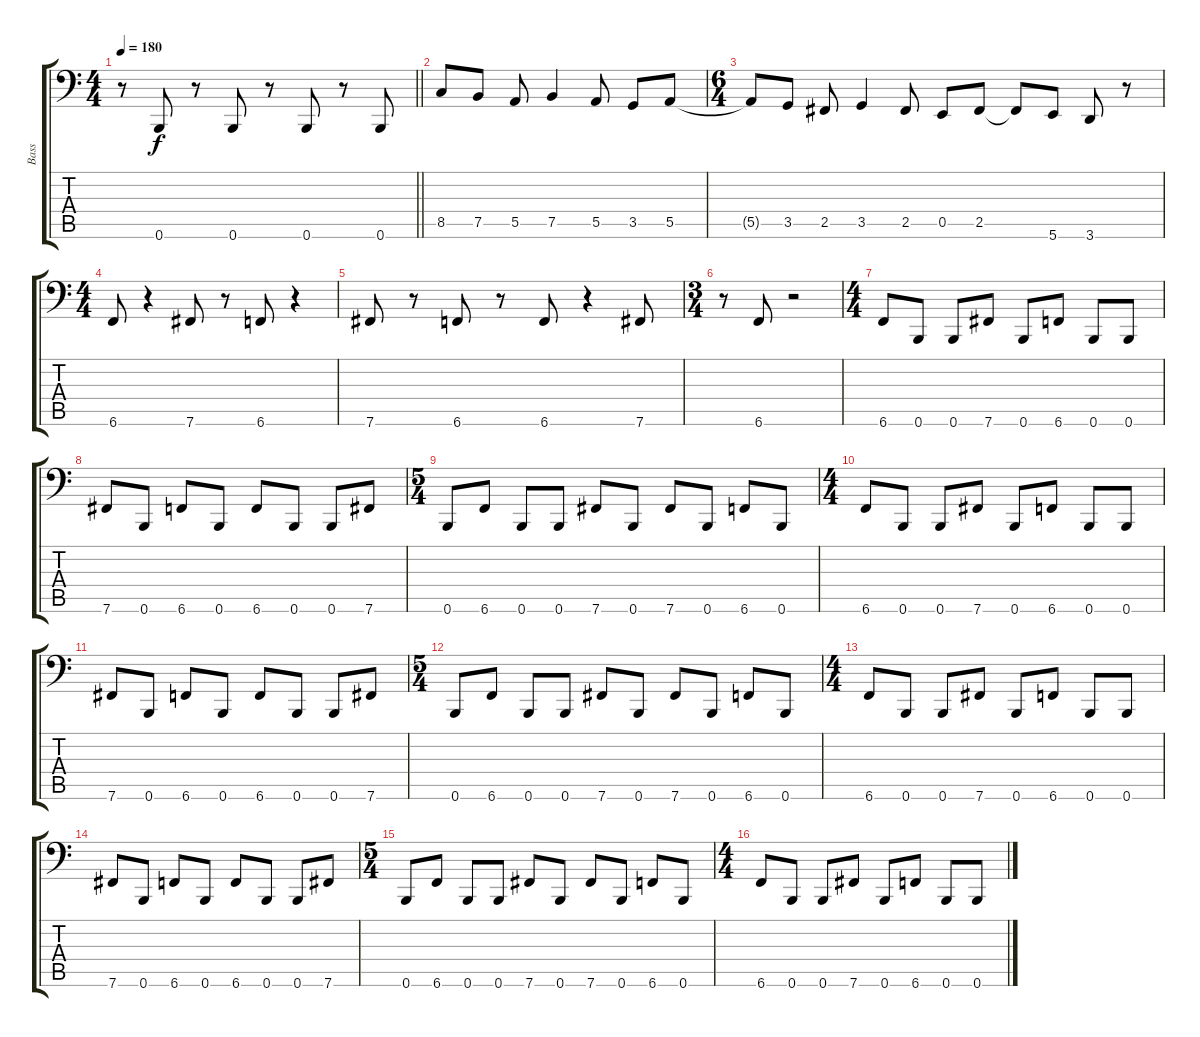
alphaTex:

\track ("Bass" "Bass") {instrument electricbassfinger}
\staff {score tabs}
\tuning (C3 G2 D2 A1 E1 B0) {hide}
\ts (4 4)
\tempo 180
\clef f4
\barLineRight lightlight
\ks c
r.8{dy f} 0.6.8 r.8 0.6.8 r.8 0.6.8 r.8 0.6.8 |
8.5.8 7.5.8 5.5.8 7.5.4 5.5.8 3.5.8 5.5.8 |
\ts (6 4)
5.5{t}.8 3.5.8 2.5.8 3.5.4 2.5.8 0.5.8 2.5.8 2.5{t}.8 5.6.8 3.6.8 r.8 |
\ts (4 4)
6.6.8 r.4 7.6.8 r.8 6.6.8 r.4 |
7.6.8 r.8 6.6.8 r.8 6.6.8 r.4 7.6.8 |
\ts (3 4)
r.8 6.6.8 r.2 |
\ts (4 4)
6.6.8 0.6.8 0.6.8 7.6.8 0.6.8 6.6.8 0.6.8 0.6.8 |
7.6.8 0.6.8 6.6.8 0.6.8 6.6.8 0.6.8 0.6.8 7.6.8 |
\ts (5 4)
0.6.8 6.6.8 0.6.8 0.6.8 7.6.8 0.6.8 7.6.8 0.6.8 6.6.8 0.6.8 |
\ts (4 4)
6.6.8 0.6.8 0.6.8 7.6.8 0.6.8 6.6.8 0.6.8 0.6.8 |
7.6.8 0.6.8 6.6.8 0.6.8 6.6.8 0.6.8 0.6.8 7.6.8 |
\ts (5 4)
0.6.8 6.6.8 0.6.8 0.6.8 7.6.8 0.6.8 7.6.8 0.6.8 6.6.8 0.6.8 |
\ts (4 4)
6.6.8 0.6.8 0.6.8 7.6.8 0.6.8 6.6.8 0.6.8 0.6.8 |
7.6.8 0.6.8 6.6.8 0.6.8 6.6.8 0.6.8 0.6.8 7.6.8 |
\ts (5 4)
0.6.8 6.6.8 0.6.8 0.6.8 7.6.8 0.6.8 7.6.8 0.6.8 6.6.8 0.6.8 |
\ts (4 4)
6.6.8 0.6.8 0.6.8 7.6.8 0.6.8 6.6.8 0.6.8 0.6.8
